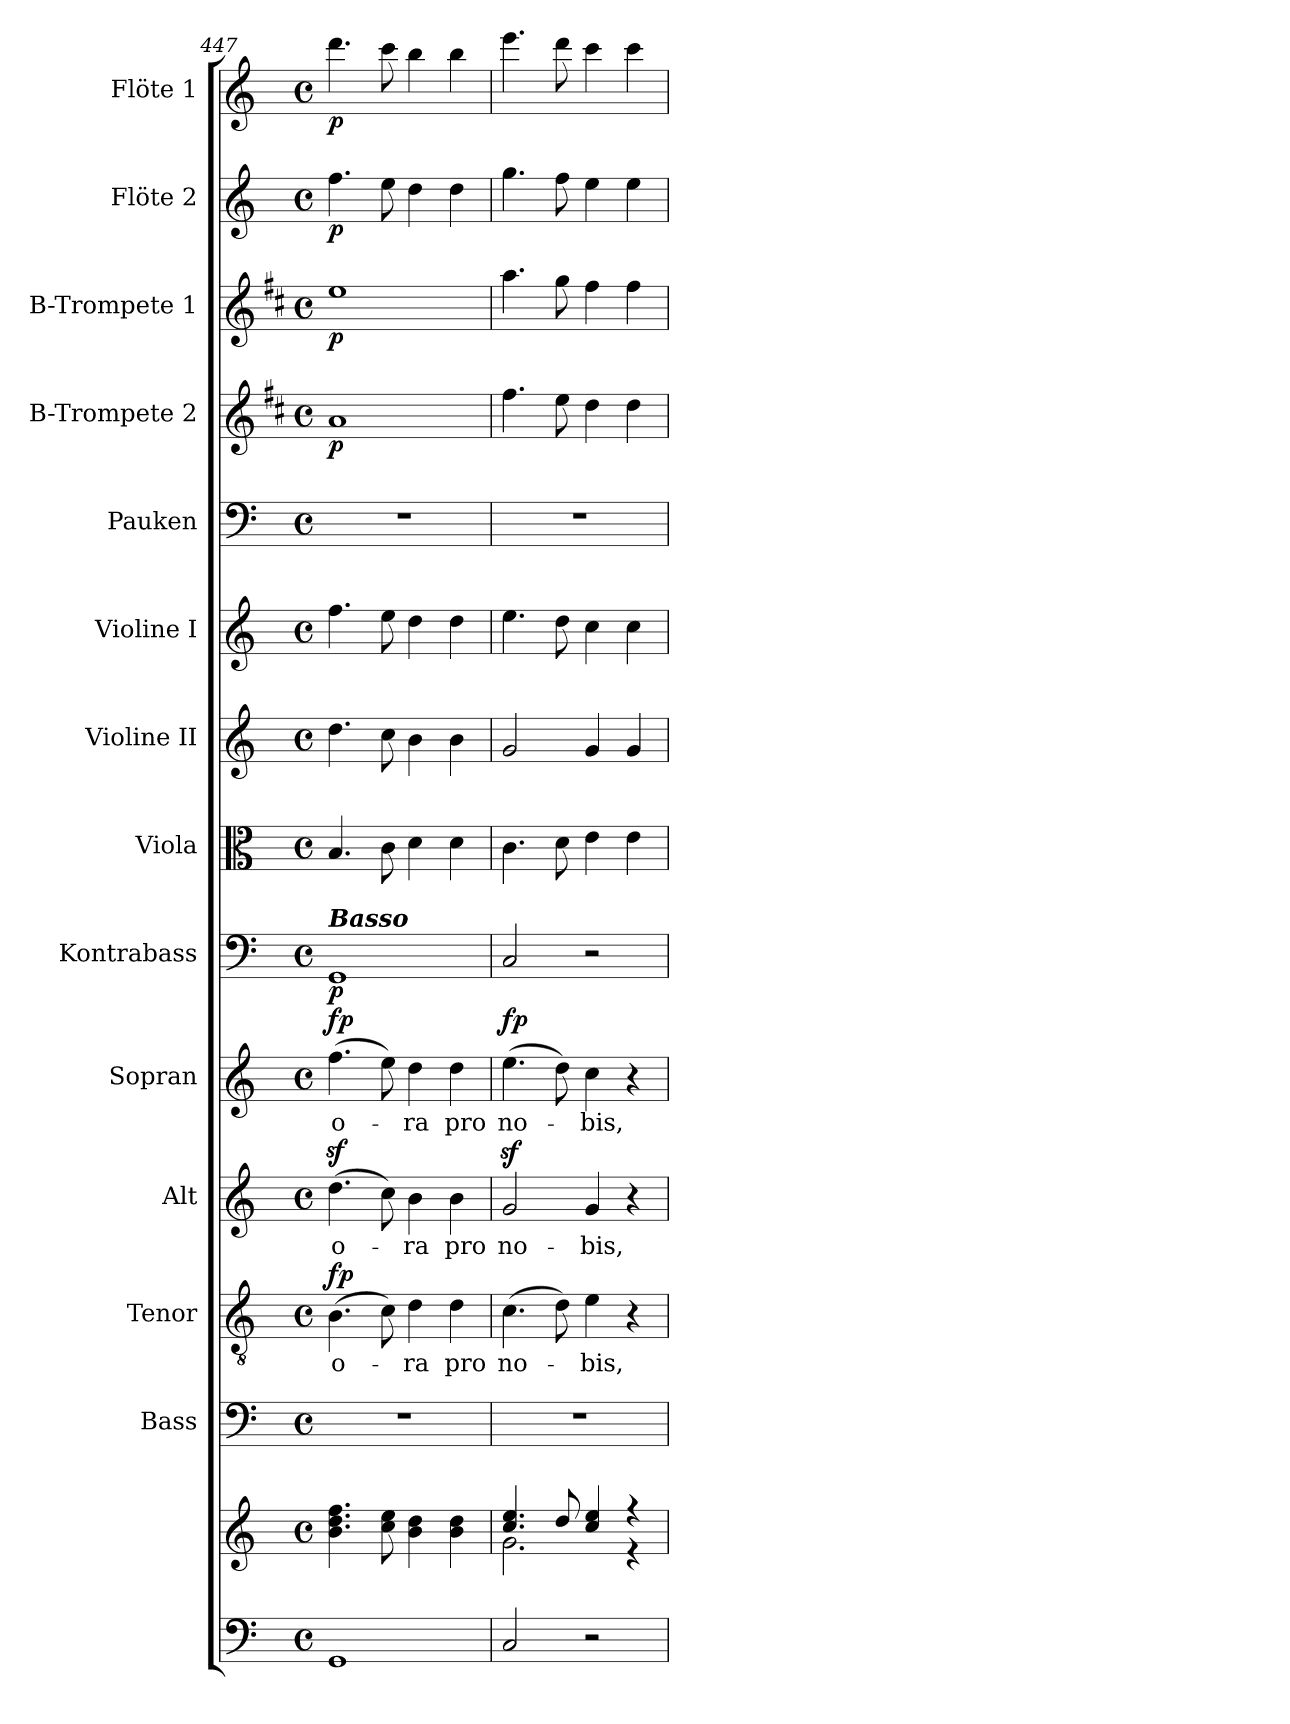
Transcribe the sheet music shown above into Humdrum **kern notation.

**kern	**kern	**kern	**kern	**text	**dynam	**kern	**text	**kern	**text	**dynam	**kern	**dynam	**kern	**kern	**kern	**kern	**kern	**dynam	**kern	**dynam	**kern	**dynam	**kern	**dynam
*part14	*part14	*part13	*part12	*part12	*part12	*part11	*part11	*part10	*part10	*part10	*part9	*part9	*part8	*part7	*part6	*part5	*part4	*part4	*part3	*part3	*part2	*part2	*part1	*part1
*staff15	*staff14	*staff13	*staff12	*staff12	*staff12	*staff11	*staff11	*staff10	*staff10	*staff10	*staff9	*staff9	*staff8	*staff7	*staff6	*staff5	*staff4	*staff4	*staff3	*staff3	*staff2	*staff2	*staff1	*staff1
*	*	*I"Bass	*I"Tenor	*	*	*I"Alt	*	*I"Sopran	*	*	*I"Kontrabass	*	*I"Viola	*I"Violine II	*I"Violine I	*I"Pauken	*I"B-Trompete 2	*	*I"B-Trompete 1	*	*I"Flöte 2	*	*I"Flöte 1	*
*	*	*I'B.	*I'T.	*	*	*I'A.	*	*I'S.	*	*	*I'Kb.	*	*I'Vla.	*I'Vl. II	*I'Vl. I	*I'Pk.	*I'B Trp. 2	*	*I'B Trp. 1	*	*I'Fl. 2	*	*I'Fl. 1	*
*clefF4	*clefG2	*clefF4	*clefGv2	*	*	*clefG2	*	*clefG2	*	*	*clefF4	*	*clefC3	*clefG2	*clefG2	*clefF4	*clefG2	*	*clefG2	*	*clefG2	*	*clefG2	*
*	*	*	*	*	*	*	*	*	*	*	*ITrd7c12	*	*	*	*	*	*ITrd1c2	*	*ITrd1c2	*	*	*	*	*
*k[]	*k[]	*k[]	*k[]	*	*	*k[]	*	*k[]	*	*	*k[]	*	*k[]	*k[]	*k[]	*k[]	*k[]	*	*k[]	*	*k[]	*	*k[]	*
*C:	*C:	*C:	*C:	*	*	*C:	*	*C:	*	*	*C:	*	*C:	*C:	*C:	*C:	*C:	*	*C:	*	*C:	*	*C:	*
*M4/4	*M4/4	*M4/4	*M4/4	*	*	*M4/4	*	*M4/4	*	*	*M4/4	*	*M4/4	*M4/4	*M4/4	*M4/4	*M4/4	*	*M4/4	*	*M4/4	*	*M4/4	*
*met(c)	*met(c)	*met(c)	*met(c)	*	*	*met(c)	*	*met(c)	*	*	*met(c)	*	*met(c)	*met(c)	*met(c)	*met(c)	*met(c)	*	*met(c)	*	*met(c)	*	*met(c)	*
=447	=447	=447	=447	=447	=447	=447	=447	=447	=447	=447	=447	=447	=447	=447	=447	=447	=447	=447	=447	=447	=447	=447	=447	=447
!	!	!	!	!	!	!	!	!	!	!	!LO:TX:a:Bi:t=Basso	!	!	!	!	!	!	!	!	!	!	!	!	!
!	!	!	!	!LO:LY:b	!LO:DY:a	!	!LO:LY:b	!	!LO:LY:b	!LO:DY:a	!	!LO:DY:b	!	!	!	!	!	!LO:DY:b	!	!LO:DY:b	!	!LO:DY:b	!	!LO:DY:b
1GG	4.b\ 4.dd\ 4.ff\	1r	(>4.B\	o-	fp	(>4.ddz>\	o-	(>4.ff\	o-	fp	1GGG	p	4.B/	4.dd\	4.ff\	1r	1g	p	1dd	p	4.ff\	p	4.ddd\	p
.	8cc\ 8ee\	.	8c\)	.	.	8cc\)	.	8ee\)	.	.	.	.	8c\	8cc\	8ee\	.	.	.	.	.	8ee\	.	8ccc\	.
!	!	!	!	!LO:LY:b	!	!	!LO:LY:b	!	!LO:LY:b	!	!	!	!	!	!	!	!	!	!	!	!	!	!	!
.	4b\ 4dd\	.	4d\	-ra	.	4b\	-ra	4dd\	-ra	.	.	.	4d\	4b\	4dd\	.	.	.	.	.	4dd\	.	4bb\	.
!	!	!	!	!LO:LY:b	!	!	!LO:LY:b	!	!LO:LY:b	!	!	!	!	!	!	!	!	!	!	!	!	!	!	!
.	4b\ 4dd\	.	4d\	pro	.	4b\	pro	4dd\	pro	.	.	.	4d\	4b\	4dd\	.	.	.	.	.	4dd\	.	4bb\	.
=448	=448	=448	=448	=448	=448	=448	=448	=448	=448	=448	=448	=448	=448	=448	=448	=448	=448	=448	=448	=448	=448	=448	=448	=448
*	*^	*	*	*	*	*	*	*	*	*	*	*	*	*	*	*	*	*	*	*	*	*	*	*
!	!	!	!	!	!LO:LY:b	!	!	!LO:LY:b	!	!LO:LY:b	!LO:DY:a	!	!	!	!	!	!	!	!	!	!	!	!	!	!
2C/	4.cc/ 4.ee/	2.g\	1r	(>4.c\	no-	.	2gz>/	no-	(>4.ee\	no-	fp	2CC/	.	4.c\	2g/	4.ee\	1r	4.ee\	.	4.gg\	.	4.gg\	.	4.eee\	.
.	8dd/	.	.	8d\)	.	.	.	.	8dd\)	.	.	.	.	8d\	.	8dd\	.	8dd\	.	8ff\	.	8ff\	.	8ddd\	.
!	!	!	!	!	!LO:LY:b	!	!	!LO:LY:b	!	!LO:LY:b	!	!	!	!	!	!	!	!	!	!	!	!	!	!	!
2r	4cc/ 4ee/	.	.	4e\	-bis,	.	4g/	-bis,	4cc\	-bis,	.	2r	.	4e\	4g/	4cc\	.	4cc\	.	4ee\	.	4ee\	.	4ccc\	.
.	4r	4r	.	4r	.	.	4r	.	4r	.	.	.	.	4e\	4g/	4cc\	.	4cc\	.	4ee\	.	4ee\	.	4ccc\	.
*	*v	*v	*	*	*	*	*	*	*	*	*	*	*	*	*	*	*	*	*	*	*	*	*	*	*
=	=	=	=	=	=	=	=	=	=	=	=	=	=	=	=	=	=	=	=	=	=	=	=	=
*-	*-	*-	*-	*-	*-	*-	*-	*-	*-	*-	*-	*-	*-	*-	*-	*-	*-	*-	*-	*-	*-	*-	*-	*-
